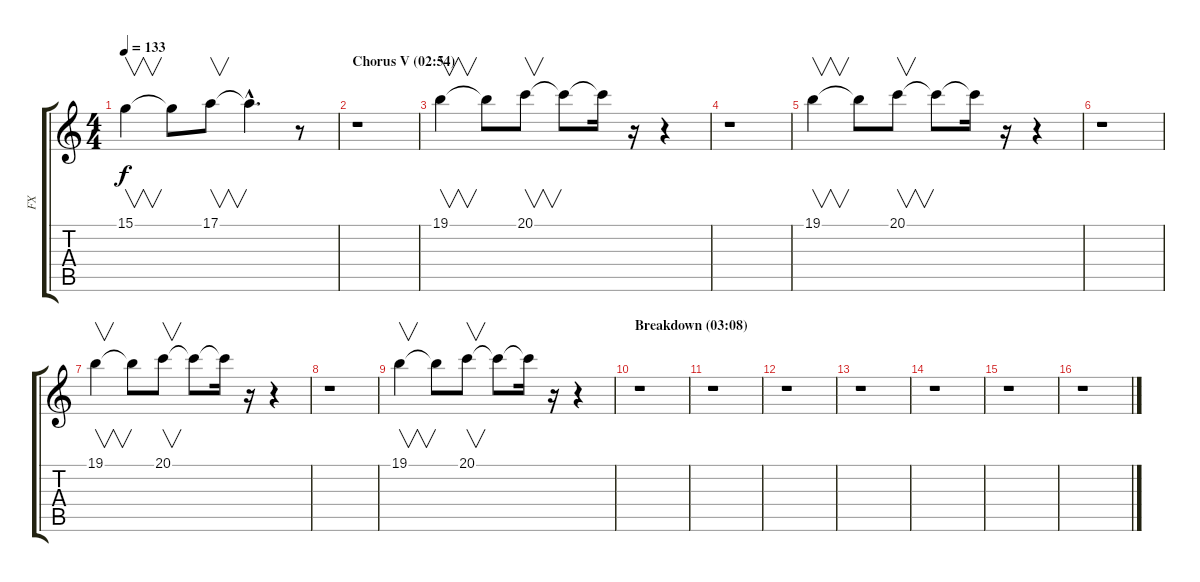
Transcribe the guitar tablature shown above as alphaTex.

\track ("FX" "FX") {instrument lead2sawtooth}
\staff {score tabs}
\tuning (E4 B3 G3 D3 A2 E2) {hide}
\ts (4 4)
\tempo 133
\clef g2
\ks c
15.1.4{v dy f} 15.1{t}.8 17.1.8{v} 17.1{hac t}.4{d} r.8 |
\section ("" "Chorus V (02:54)")
r.1 |
19.1.4{v} 19.1{t}.8 20.1.8{v} 20.1{t}.8 20.1{t}.16 r.16 r.4 |
r.1 |
19.1.4{v} 19.1{t}.8 20.1.8{v} 20.1{t}.8 20.1{t}.16 r.16 r.4 |
r.1 |
19.1.4{v} 19.1{t}.8 20.1.8{v} 20.1{t}.8 20.1{t}.16 r.16 r.4 |
r.1 |
19.1.4{v} 19.1{t}.8 20.1.8{v} 20.1{t}.8 20.1{t}.16 r.16 r.4 |
\section ("" "Breakdown (03:08)")
r.1 |
r.1 |
r.1 |
r.1 |
r.1 |
r.1 |
r.1
